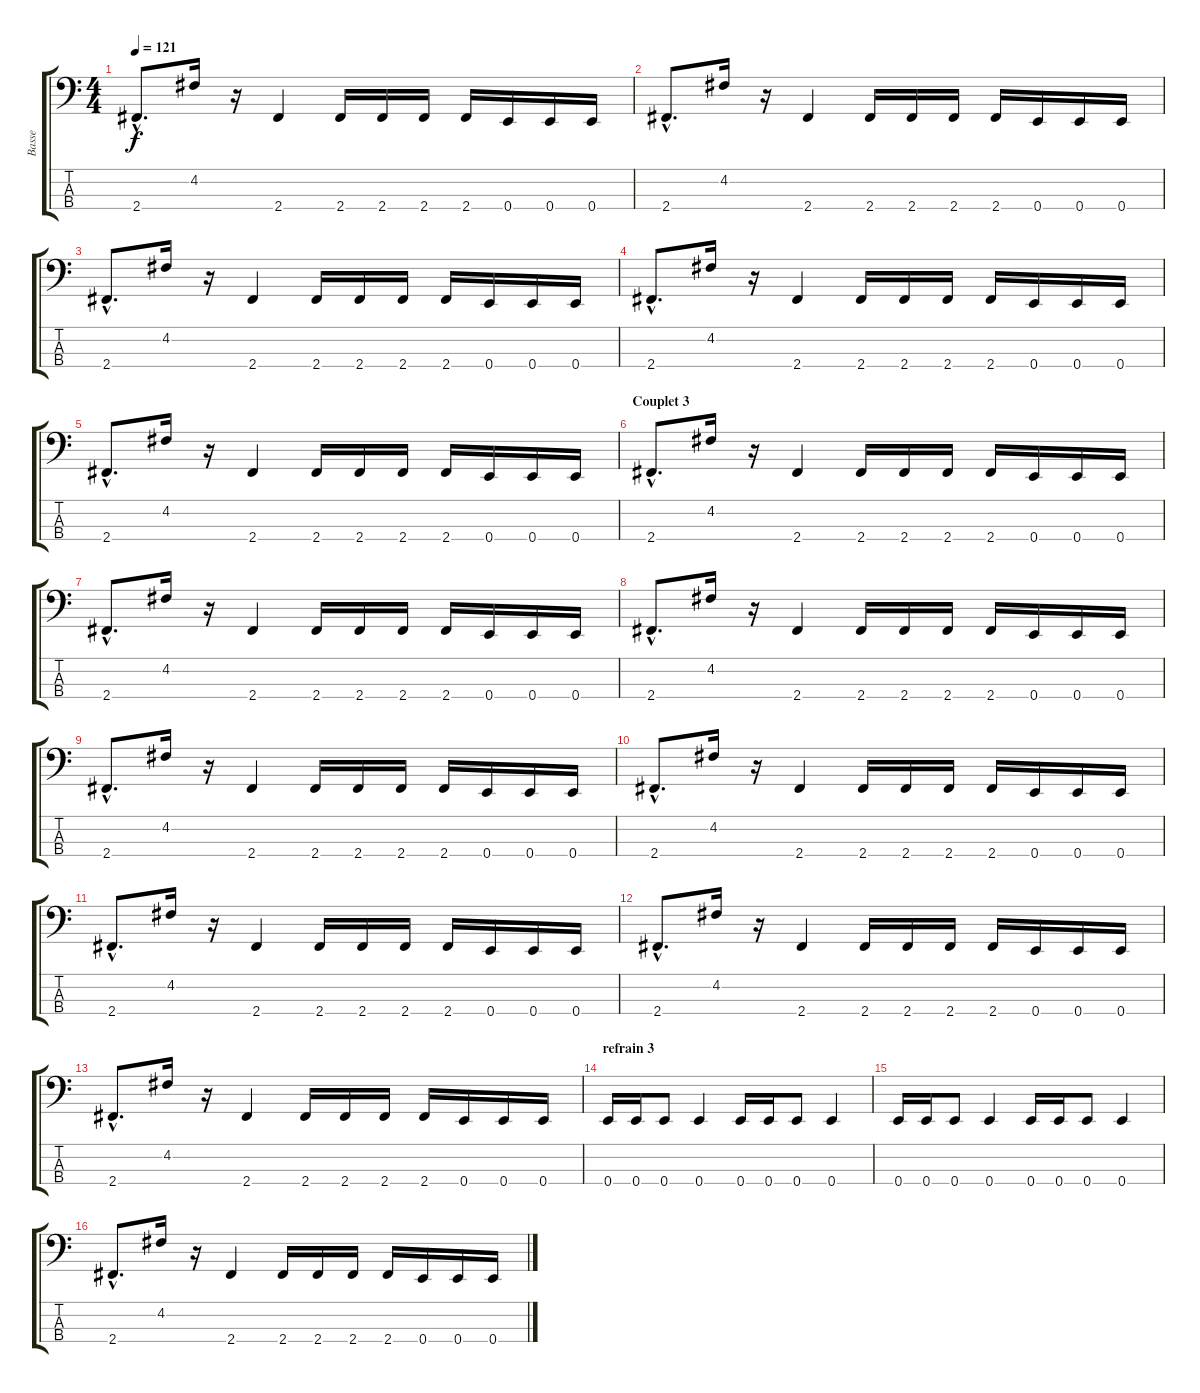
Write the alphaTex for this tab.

\track ("Basse" "Basse") {instrument electricbassfinger}
\staff {score tabs}
\tuning (G2 D2 A1 E1) {hide}
\ts (4 4)
\tempo 121
\clef f4
\ks c
2.4{hac}.8{d dy f} 4.2.16 r.16 2.4.4 2.4.16 2.4.16 2.4.16 2.4.16 0.4.16 0.4.16 0.4.16 |
2.4{hac}.8{d} 4.2.16 r.16 2.4.4 2.4.16 2.4.16 2.4.16 2.4.16 0.4.16 0.4.16 0.4.16 |
2.4{hac}.8{d} 4.2.16 r.16 2.4.4 2.4.16 2.4.16 2.4.16 2.4.16 0.4.16 0.4.16 0.4.16 |
2.4{hac}.8{d} 4.2.16 r.16 2.4.4 2.4.16 2.4.16 2.4.16 2.4.16 0.4.16 0.4.16 0.4.16 |
2.4{hac}.8{d} 4.2.16 r.16 2.4.4 2.4.16 2.4.16 2.4.16 2.4.16 0.4.16 0.4.16 0.4.16 |
\section ("" "Couplet 3")
2.4{hac}.8{d} 4.2.16 r.16 2.4.4 2.4.16 2.4.16 2.4.16 2.4.16 0.4.16 0.4.16 0.4.16 |
2.4{hac}.8{d} 4.2.16 r.16 2.4.4 2.4.16 2.4.16 2.4.16 2.4.16 0.4.16 0.4.16 0.4.16 |
2.4{hac}.8{d} 4.2.16 r.16 2.4.4 2.4.16 2.4.16 2.4.16 2.4.16 0.4.16 0.4.16 0.4.16 |
2.4{hac}.8{d} 4.2.16 r.16 2.4.4 2.4.16 2.4.16 2.4.16 2.4.16 0.4.16 0.4.16 0.4.16 |
2.4{hac}.8{d} 4.2.16 r.16 2.4.4 2.4.16 2.4.16 2.4.16 2.4.16 0.4.16 0.4.16 0.4.16 |
2.4{hac}.8{d} 4.2.16 r.16 2.4.4 2.4.16 2.4.16 2.4.16 2.4.16 0.4.16 0.4.16 0.4.16 |
2.4{hac}.8{d} 4.2.16 r.16 2.4.4 2.4.16 2.4.16 2.4.16 2.4.16 0.4.16 0.4.16 0.4.16 |
2.4{hac}.8{d} 4.2.16 r.16 2.4.4 2.4.16 2.4.16 2.4.16 2.4.16 0.4.16 0.4.16 0.4.16 |
\section ("" "refrain 3")
0.4.16 0.4.16 0.4.8 0.4.4 0.4.16 0.4.16 0.4.8 0.4.4 |
0.4.16 0.4.16 0.4.8 0.4.4 0.4.16 0.4.16 0.4.8 0.4.4 |
2.4{hac}.8{d} 4.2.16 r.16 2.4.4 2.4.16 2.4.16 2.4.16 2.4.16 0.4.16 0.4.16 0.4.16
